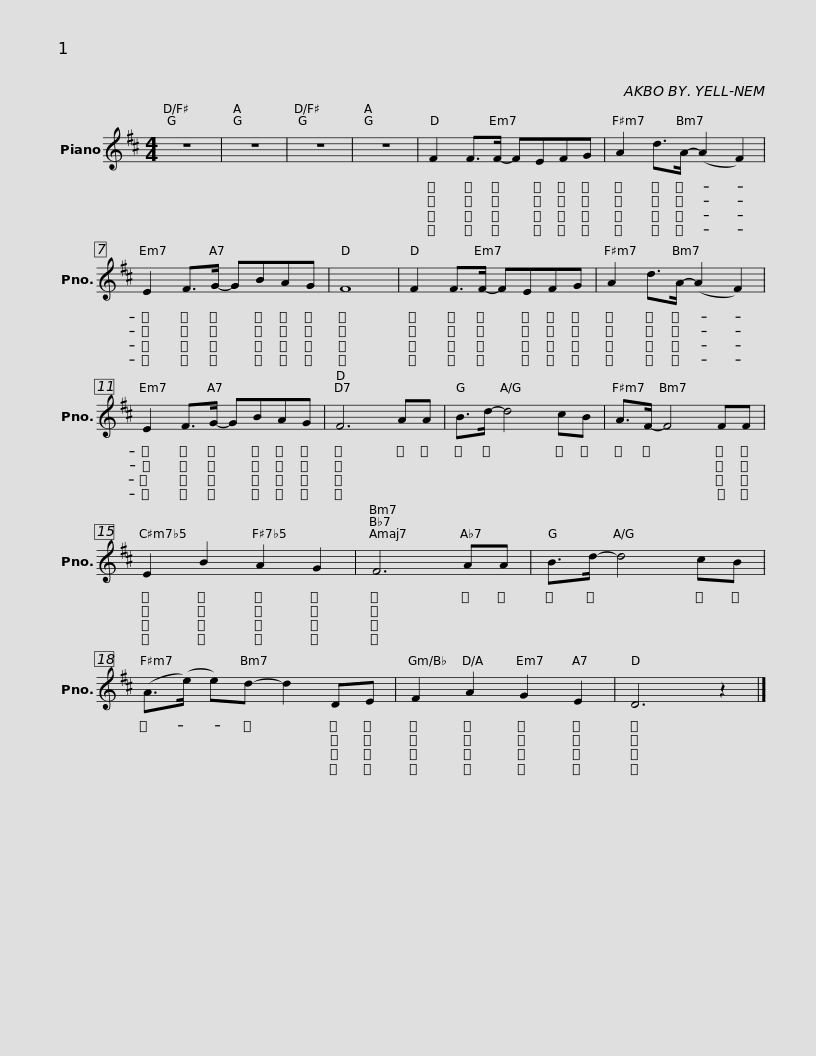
X:1
L:1/8
M:4/4
I:linebreak $
K:D
V:1 treble
V:1
 z8 | z8 | z8 | z8 |$ F2 F>F- FEFG | %5
 A2 d>A- (A2 F2) | E2 F>G- GBAG | F8 | F2 F>F- FEFG | A2 d>A- (A2 F2) |$ %10
 E2 F>G- GBAG | F6 AA | B>d- d4 cB | A>F- F4 FF | E2 B2 A2 G2 |$ %15
 F6 AA | B>d- d4 cB | (A>(e) e)d- d2 DE | F2 A2 G2 E2 |$ D6 z2 |] %20
